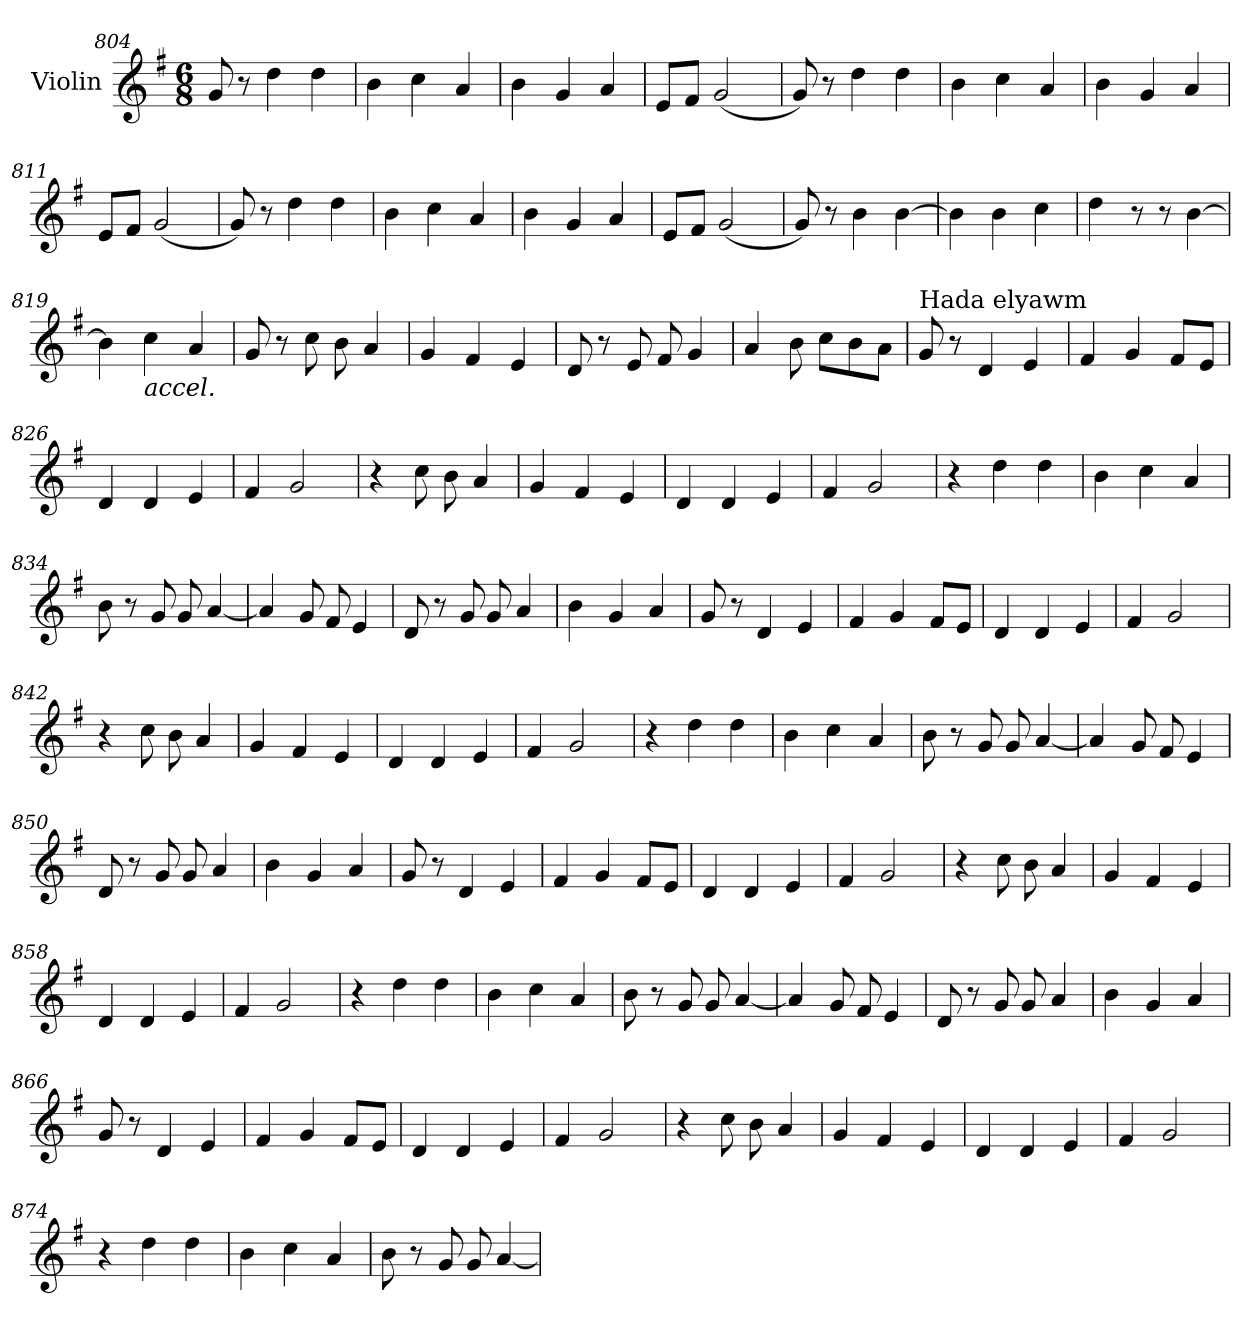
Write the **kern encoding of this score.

**kern
*part1
*staff1
*I"Violin
!!LO:LB:g=z
*clefG2
*k[f#]
*G:
*M6/8
=804
8g/
8r
4dd\
4dd\
=805
4b\
4cc\
4a/
=806
4b\
4g/
4a/
=807
8e/L
8f#/J
(<2g/
=808
8g/)
8r
4dd\
4dd\
=809
4b\
4cc\
4a/
=810
4b\
4g/
4a/
!!LO:LB:g=z
=811
8e/L
8f#/J
(<2g/
=812
8g/)
8r
4dd\
4dd\
=813
4b\
4cc\
4a/
=814
4b\
4g/
4a/
=815
8e/L
8f#/J
(<2g/
=816
8g/)
8r
4b\
[4b\
=817
4b\]
4b\
4cc\
!!LO:PB:g=z
=818
4dd\
8r
8r
[4b\
=819
4b\]
!LO:TX:b:i:t=accel.
4cc\
4a/
=820
8g/
8r
8cc\
8b\
4a/
=821
4g/
4f#/
4e/
=822
8d/
8r
8e/
8f#/
4g/
=823
4a/
8b\
8cc\L
8b\
8a\J
!!LO:PB:g=z
=824
*MM150
!LO:TX:a:t=Hada elyawm
8g/
8r
4d/
4e/
=825
4f#/
4g/
8f#/L
8e/J
=826
4d/
4d/
4e/
=827
4f#/
2g/
=828
4r
8cc\
8b\
4a/
=829
4g/
4f#/
4e/
=830
4d/
4d/
4e/
!!LO:LB:g=z
=831
4f#/
2g/
=832
4r
4dd\
4dd\
=833
4b\
4cc\
4a/
=834
8b\
8r
8g/
8g/
[4a/
=835
4a/]
8g/
8f#/
4e/
=836
8d/
8r
8g/
8g/
4a/
=837
4b\
4g/
4a/
!!LO:LB:g=z
=838
8g/
8r
4d/
4e/
=839
4f#/
4g/
8f#/L
8e/J
=840
4d/
4d/
4e/
=841
4f#/
2g/
=842
4r
8cc\
8b\
4a/
=843
4g/
4f#/
4e/
=844
4d/
4d/
4e/
!!LO:LB:g=z
=845
4f#/
2g/
=846
4r
4dd\
4dd\
=847
4b\
4cc\
4a/
=848
8b\
8r
8g/
8g/
[4a/
=849
4a/]
8g/
8f#/
4e/
=850
8d/
8r
8g/
8g/
4a/
=851
4b\
4g/
4a/
!!LO:LB:g=z
=852
8g/
8r
4d/
4e/
=853
4f#/
4g/
8f#/L
8e/J
=854
4d/
4d/
4e/
=855
4f#/
2g/
=856
4r
8cc\
8b\
4a/
=857
4g/
4f#/
4e/
=858
4d/
4d/
4e/
!!LO:LB:g=z
=859
4f#/
2g/
=860
4r
4dd\
4dd\
=861
4b\
4cc\
4a/
=862
8b\
8r
8g/
8g/
[4a/
=863
4a/]
8g/
8f#/
4e/
=864
8d/
8r
8g/
8g/
4a/
=865
4b\
4g/
4a/
!!LO:LB:g=z
=866
8g/
8r
4d/
4e/
=867
4f#/
4g/
8f#/L
8e/J
=868
4d/
4d/
4e/
=869
4f#/
2g/
=870
4r
8cc\
8b\
4a/
=871
4g/
4f#/
4e/
=872
4d/
4d/
4e/
!!LO:LB:g=z
=873
4f#/
2g/
=874
4r
4dd\
4dd\
=875
4b\
4cc\
4a/
=876
8b\
8r
8g/
8g/
[4a/
=
*-
